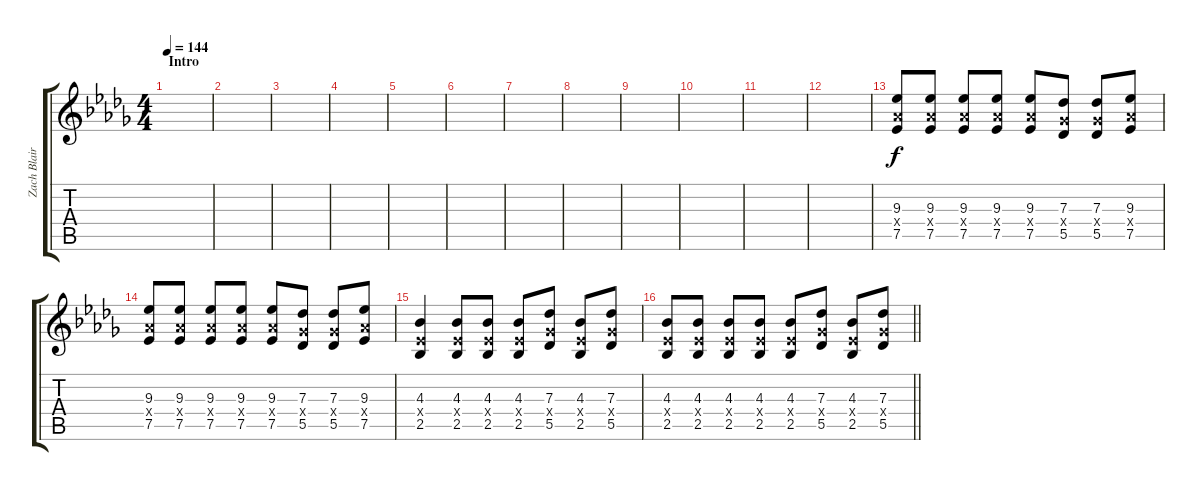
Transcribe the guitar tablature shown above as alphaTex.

\track ("Zach Blair - Guitar Two" "Zach Blair") {instrument distortionguitar}
\staff {score tabs}
\tuning (Eb4 Bb3 Gb3 Db3 Ab2 Eb2) {hide}
\ts (4 4)
\section ("" "Intro")
\tempo 144
\clef g2
\ks db
|
|
|
|
|
|
|
|
|
|
|
|
(9.3 7.4{x} 7.5).8{balance 12} (9.3 7.4{x} 7.5).8 (9.3 7.4{x} 7.5).8 (9.3 7.4{x} 7.5).8 (9.3 7.4{x} 7.5).8 (7.3 5.4{x} 5.5).8 (7.3 5.4{x} 5.5).8 (9.3 7.4{x} 7.5).8 |
(9.3 7.4{x} 7.5).8 (9.3 7.4{x} 7.5).8 (9.3 7.4{x} 7.5).8 (9.3 7.4{x} 7.5).8 (9.3 7.4{x} 7.5).8 (7.3 5.4{x} 5.5).8 (7.3 5.4{x} 5.5).8 (9.3 7.4{x} 7.5).8 |
(4.3 2.4{x} 2.5).4 (4.3 2.4{x} 2.5).8 (4.3 2.4{x} 2.5).8 (4.3 2.4{x} 2.5).8 (7.3 5.4{x} 5.5).8 (4.3 2.4{x} 2.5).8 (7.3 5.4{x} 5.5).8 |
\barLineRight lightlight
(4.3 2.4{x} 2.5).8 (4.3 2.4{x} 2.5).8 (4.3 2.4{x} 2.5).8 (4.3 2.4{x} 2.5).8 (4.3 2.4{x} 2.5).8 (7.3 5.4{x} 5.5).8 (4.3 2.4{x} 2.5).8 (7.3 5.4{x} 5.5).8
